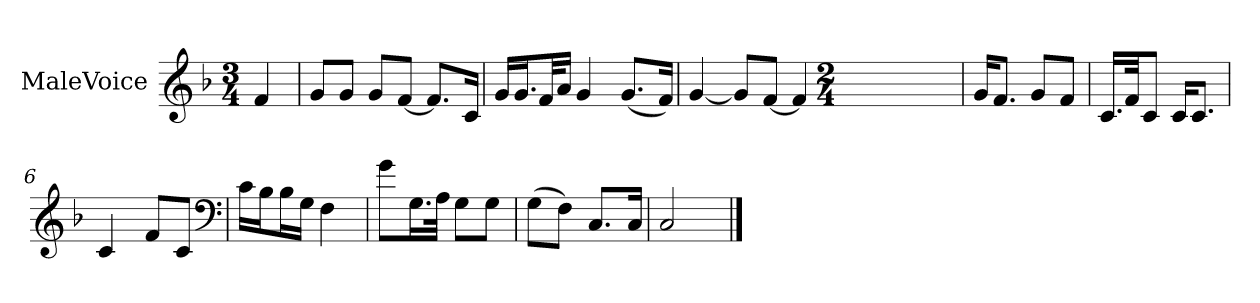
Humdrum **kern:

**kern
*part1
*staff1
*I"MaleVoice
*clefG2
*k[b-]
*M3/4
*MM84
=
4f
=1
8g/L
8g/J
8g/L
[8f/J
8.f/L]
16c/Jk
=2
16g/LL
16.g/J
32f/KL
16a/JJ
4g
(8.g/L
16f/Jk)
=3
[4g
8g/L]
[8f/J
4f]
*M2/4
=4
16g/KL
8.f/J
8g/L
8f/J
=5
16.c/LL
32f/Jk
8c/J
16c/KL
8.c/J
=6
4c
8f/L
8c/J
*clefF4
=7
16c\LL
16B-\J
16B-\L
16G\JJ
4F
=8
8g\L
16.G\L
32A\JJk
8G\L
8G\J
=9
(8G\L
8F\J)
8.C/L
16C/Jk
=10
2C
==
*-
